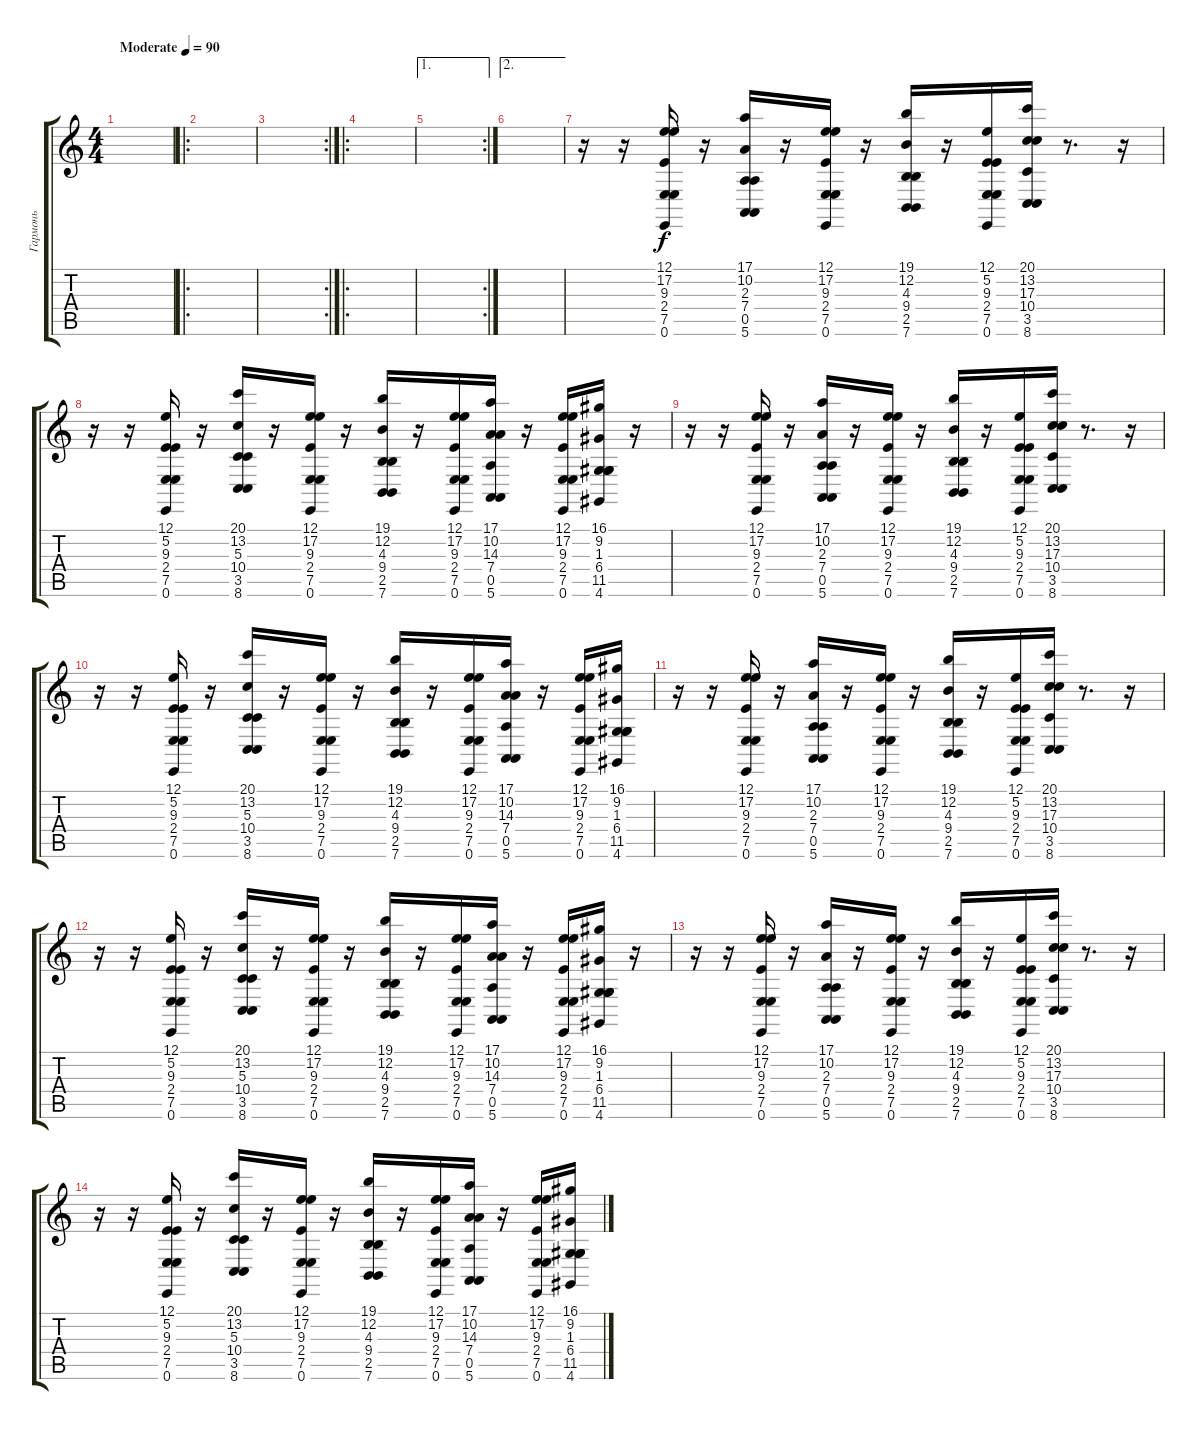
\track ("Гармонь" "Гармонь") {instrument accordion}
\staff {score tabs}
\tuning (E4 B3 G3 D3 A2 E2) {hide}
\ts (4 4)
\tempo (90 "Moderate")
\clef g2
\ks c
|
\ro
|
\rc 2
|
\ro
|
\ae 1
\rc 2
|
\ae 2
|
r.16 r.16 (12.1 17.2 9.3 2.4 7.5 0.6).16 r.16 (17.1 10.2 2.3 7.4 0.5 5.6).16 r.16 (12.1 17.2 9.3 2.4 7.5 0.6).16 r.16 (19.1 12.2 4.3 9.4 2.5 7.6).16 r.16 (12.1 5.2 9.3 2.4 7.5 0.6).16 (20.1 13.2 17.3 10.4 3.5 8.6).16 r.8{d} r.16 |
r.16 r.16 (12.1 5.2 9.3 2.4 7.5 0.6).16 r.16 (20.1 13.2 5.3 10.4 3.5 8.6).16 r.16 (12.1 17.2 9.3 2.4 7.5 0.6).16 r.16 (19.1 12.2 4.3 9.4 2.5 7.6).16 r.16 (12.1 17.2 9.3 2.4 7.5 0.6).16 (17.1 10.2 14.3 7.4 0.5 5.6).16 r.16 (12.1 17.2 9.3 2.4 7.5 0.6).16 (16.1 9.2 1.3 6.4 11.5 4.6).16 r.16 |
r.16 r.16 (12.1 17.2 9.3 2.4 7.5 0.6).16 r.16 (17.1 10.2 2.3 7.4 0.5 5.6).16 r.16 (12.1 17.2 9.3 2.4 7.5 0.6).16 r.16 (19.1 12.2 4.3 9.4 2.5 7.6).16 r.16 (12.1 5.2 9.3 2.4 7.5 0.6).16 (20.1 13.2 17.3 10.4 3.5 8.6).16 r.8{d} r.16 |
r.16 r.16 (12.1 5.2 9.3 2.4 7.5 0.6).16 r.16 (20.1 13.2 5.3 10.4 3.5 8.6).16 r.16 (12.1 17.2 9.3 2.4 7.5 0.6).16 r.16 (19.1 12.2 4.3 9.4 2.5 7.6).16 r.16 (12.1 17.2 9.3 2.4 7.5 0.6).16 (17.1 10.2 14.3 7.4 0.5 5.6).16 r.16 (12.1 17.2 9.3 2.4 7.5 0.6).16 (16.1 9.2 1.3 6.4 11.5 4.6).16 |
r.16 r.16 (12.1 17.2 9.3 2.4 7.5 0.6).16 r.16 (17.1 10.2 2.3 7.4 0.5 5.6).16 r.16 (12.1 17.2 9.3 2.4 7.5 0.6).16 r.16 (19.1 12.2 4.3 9.4 2.5 7.6).16 r.16 (12.1 5.2 9.3 2.4 7.5 0.6).16 (20.1 13.2 17.3 10.4 3.5 8.6).16 r.8{d} r.16 |
r.16 r.16 (12.1 5.2 9.3 2.4 7.5 0.6).16 r.16 (20.1 13.2 5.3 10.4 3.5 8.6).16 r.16 (12.1 17.2 9.3 2.4 7.5 0.6).16 r.16 (19.1 12.2 4.3 9.4 2.5 7.6).16 r.16 (12.1 17.2 9.3 2.4 7.5 0.6).16 (17.1 10.2 14.3 7.4 0.5 5.6).16 r.16 (12.1 17.2 9.3 2.4 7.5 0.6).16 (16.1 9.2 1.3 6.4 11.5 4.6).16 r.16 |
r.16 r.16 (12.1 17.2 9.3 2.4 7.5 0.6).16 r.16 (17.1 10.2 2.3 7.4 0.5 5.6).16 r.16 (12.1 17.2 9.3 2.4 7.5 0.6).16 r.16 (19.1 12.2 4.3 9.4 2.5 7.6).16 r.16 (12.1 5.2 9.3 2.4 7.5 0.6).16 (20.1 13.2 17.3 10.4 3.5 8.6).16 r.8{d} r.16 |
r.16 r.16 (12.1 5.2 9.3 2.4 7.5 0.6).16 r.16 (20.1 13.2 5.3 10.4 3.5 8.6).16 r.16 (12.1 17.2 9.3 2.4 7.5 0.6).16 r.16 (19.1 12.2 4.3 9.4 2.5 7.6).16 r.16 (12.1 17.2 9.3 2.4 7.5 0.6).16 (17.1 10.2 14.3 7.4 0.5 5.6).16 r.16 (12.1 17.2 9.3 2.4 7.5 0.6).16 (16.1 9.2 1.3 6.4 11.5 4.6).16
